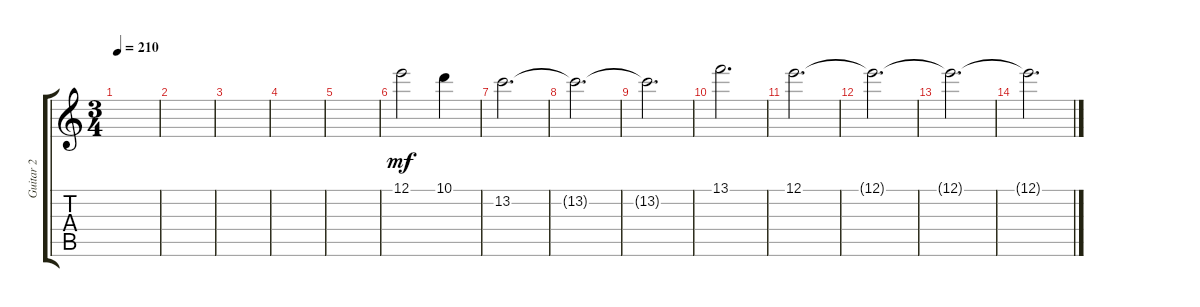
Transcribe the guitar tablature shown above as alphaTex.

\track ("Guitar 2" "Guitar 2") {instrument electricguitarclean}
\staff {score tabs}
\tuning (E4 B3 G3 D3 A2 E2) {hide}
\ts (3 4)
\tempo 210
\clef g2
\ks c
|
|
|
|
|
12.1.2{dy mf} 10.1.4 |
13.2.2{d} |
13.2{t}.2{d} |
13.2{t}.2{d} |
13.1.2{d} |
12.1.2{d} |
12.1{t}.2{d} |
12.1{t}.2{d} |
12.1{t}.2{d}
